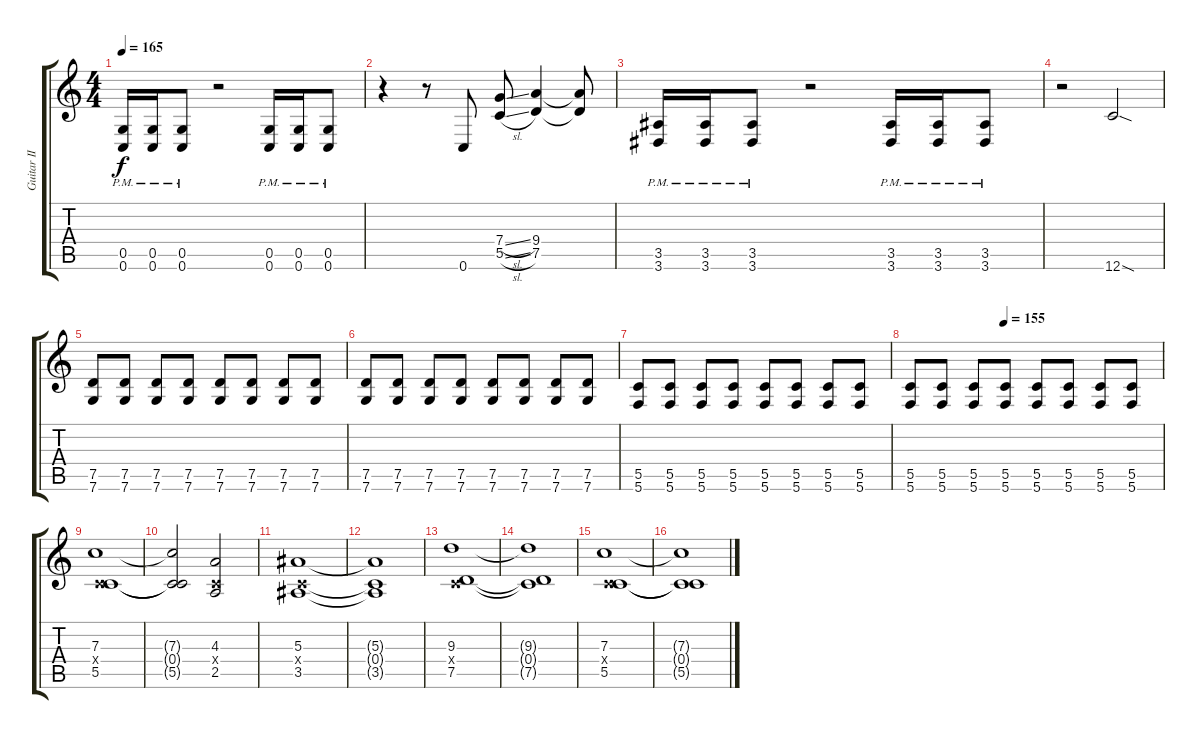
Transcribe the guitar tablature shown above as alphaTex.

\track ("Guitar II" "Guitar II") {instrument distortionguitar}
\staff {score tabs}
\tuning (D4 A3 F3 C3 G2 C2) {hide}
\ts (4 4)
\tempo 165
\clef g2
\ks c
(0.5 0.6{pm}).16{dy f} (0.5 0.6{pm}).16 (0.5 0.6{pm}).8 r.2 (0.5 0.6{pm}).16 (0.5 0.6{pm}).16 (0.5 0.6{pm}).8 |
r.4 r.8 0.6.8 (7.4{sl} 5.5{sl}).8 (9.4 7.5).4 (9.4{t} 7.5{t}).8 |
(3.5 3.6{pm}).16 (3.5 3.6{pm}).16 (3.5 3.6{pm}).8 r.2 (3.5 3.6{pm}).16 (3.5 3.6{pm}).16 (3.5 3.6{pm}).8 |
r.2 12.6{sod}.2 |
(7.5 7.6).8 (7.5 7.6).8 (7.5 7.6).8 (7.5 7.6).8 (7.5 7.6).8 (7.5 7.6).8 (7.5 7.6).8 (7.5 7.6).8 |
(7.5 7.6).8 (7.5 7.6).8 (7.5 7.6).8 (7.5 7.6).8 (7.5 7.6).8 (7.5 7.6).8 (7.5 7.6).8 (7.5 7.6).8 |
(5.5 5.6).8 (5.5 5.6).8 (5.5 5.6).8 (5.5 5.6).8 (5.5 5.6).8 (5.5 5.6).8 (5.5 5.6).8 (5.5 5.6).8 |
\tempo (155 0.375)
(5.5 5.6).8 (5.5 5.6).8 (5.5 5.6).8 (5.5 5.6).8 (5.5 5.6).8 (5.5 5.6).8 (5.5 5.6).8 (5.5 5.6).8 |
(7.3 0.4{x} 5.5).1 |
(7.3{t} 0.4{t} 5.5{t}).2 (4.3 0.4{x} 2.5).2 |
(5.3 0.4{x} 3.5).1 |
(5.3{t} 0.4{t} 3.5{t}).1 |
(9.3 0.4{x} 7.5).1 |
(9.3{t} 0.4{t} 7.5{t}).1 |
(7.3 0.4{x} 5.5).1 |
(7.3{t} 0.4{t} 5.5{t}).1
